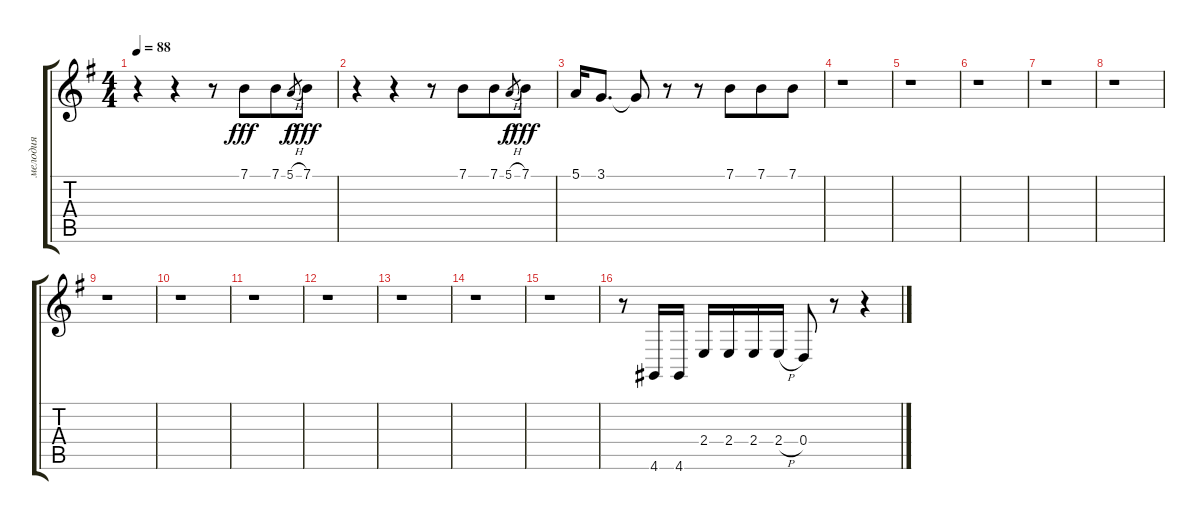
\track ("мелодия" "мелодия") {instrument accordion}
\staff {score tabs}
\tuning (E4 B3 G3 D3 A2 E2) {hide}
\ts (4 4)
\tempo 88
\clef g2
\ks eminor
r.4{dy fff} r.4 r.8 7.1.8{beam merge} 7.1.8 5.1{h}.8{gr dy f beam merge} 7.1.8{dy fff} |
r.4 r.4 r.8 7.1.8{beam merge} 7.1.8 5.1{h}.8{gr dy f} 7.1.8{dy fff} |
5.1.16 3.1.8{d} 3.1{t}.8 r.8 r.8 7.1.8{beam merge} 7.1.8 7.1.8 |
r.1 |
r.1 |
r.1 |
r.1 |
r.1 |
r.1 |
r.1 |
r.1 |
r.1 |
r.1 |
r.1 |
r.1 |
r.8 4.6.16 4.6.16 2.4.16 2.4.16 2.4.16 2.4{h}.16 0.4.8 r.8 r.4
